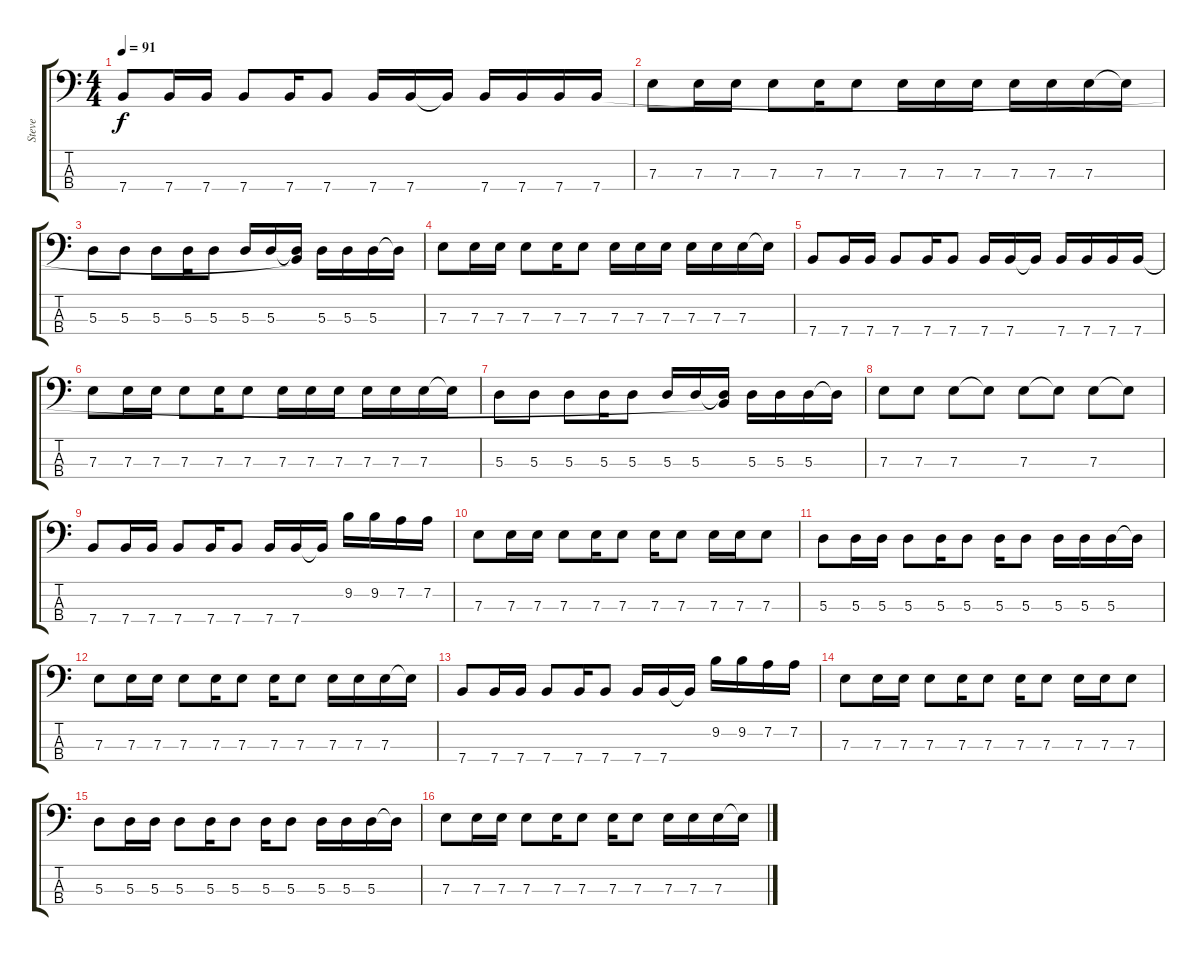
\track ("Steve" "Steve") {instrument electricbasspick}
\staff {score tabs}
\tuning (G2 D2 A1 E1) {hide}
\ts (4 4)
\tempo 91
\clef f4
\ks c
7.4.8{dy f} 7.4.16 7.4.16 7.4.8 7.4.16 7.4.8 7.4.16 7.4.16 7.4{t}.16 7.4.16 7.4.16 7.4.16 7.4.16 |
7.3.8 7.3.16 7.3.16 7.3.8 7.3.16 7.3.8 7.3.16 7.3.16 7.3.16 7.3.16 7.3.16 7.3.16 7.3{t}.16 |
5.3.8 5.3.8 5.3.8 5.3.16 5.3.8 5.3.16 5.3.16 (5.3{t} 7.4{t}).16 5.3.16 5.3.16 5.3.16 5.3{t}.16 |
7.3.8 7.3.16 7.3.16 7.3.8 7.3.16 7.3.8 7.3.16 7.3.16 7.3.16 7.3.16 7.3.16 7.3.16 7.3{t}.16 |
7.4.8 7.4.16 7.4.16 7.4.8 7.4.16 7.4.8 7.4.16 7.4.16 7.4{t}.16 7.4.16 7.4.16 7.4.16 7.4.16 |
7.3.8 7.3.16 7.3.16 7.3.8 7.3.16 7.3.8 7.3.16 7.3.16 7.3.16 7.3.16 7.3.16 7.3.16 7.3{t}.16 |
5.3.8 5.3.8 5.3.8 5.3.16 5.3.8 5.3.16 5.3.16 (5.3{t} 7.4{t}).16 5.3.16 5.3.16 5.3.16 5.3{t}.16 |
7.3.8 7.3.8 7.3.8 7.3{t}.8 7.3.8 7.3{t}.8 7.3.8 7.3{t}.8 |
7.4.8 7.4.16 7.4.16 7.4.8 7.4.16 7.4.8 7.4.16 7.4.16 7.4{t}.16 9.2.16 9.2.16 7.2.16 7.2.16 |
7.3.8 7.3.16 7.3.16 7.3.8 7.3.16 7.3.8 7.3.16 7.3.8 7.3.16 7.3.16 7.3.8 |
5.3.8 5.3.16 5.3.16 5.3.8 5.3.16 5.3.8 5.3.16 5.3.8 5.3.16 5.3.16 5.3.16 5.3{t}.16 |
7.3.8 7.3.16 7.3.16 7.3.8 7.3.16 7.3.8 7.3.16 7.3.8 7.3.16 7.3.16 7.3.16 7.3{t}.16 |
7.4.8 7.4.16 7.4.16 7.4.8 7.4.16 7.4.8 7.4.16 7.4.16 7.4{t}.16 9.2.16 9.2.16 7.2.16 7.2.16 |
7.3.8 7.3.16 7.3.16 7.3.8 7.3.16 7.3.8 7.3.16 7.3.8 7.3.16 7.3.16 7.3.8 |
5.3.8 5.3.16 5.3.16 5.3.8 5.3.16 5.3.8 5.3.16 5.3.8 5.3.16 5.3.16 5.3.16 5.3{t}.16 |
7.3.8 7.3.16 7.3.16 7.3.8 7.3.16 7.3.8 7.3.16 7.3.8 7.3.16 7.3.16 7.3.16 7.3{t}.16
